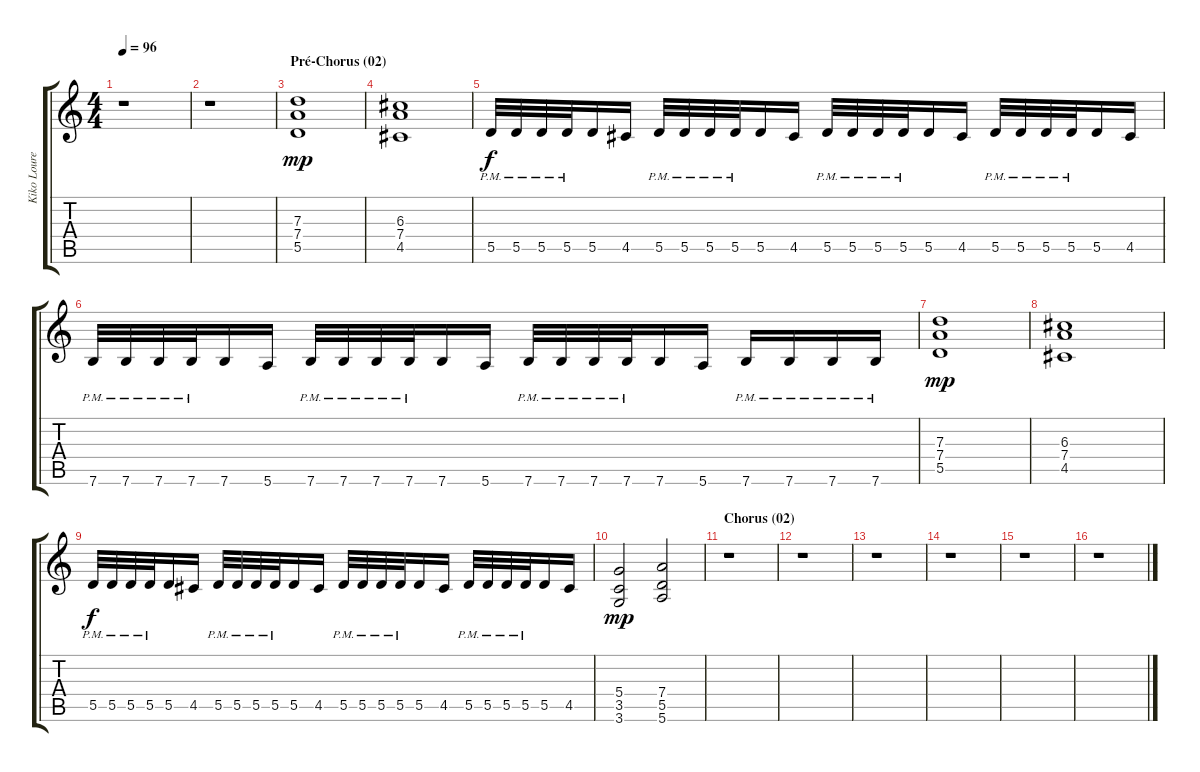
\track ("Kiko Loureiro (acoustic)" "Kiko Loure") {instrument acousticguitarsteel}
\staff {score tabs}
\tuning (E4 B3 G3 D3 A2 E2) {hide}
\ts (4 4)
\tempo 96
\clef g2
\ks c
r.1{dy mf} |
r.1 |
\section ("" "Pré-Chorus (02)")
(7.3 7.4 5.5).1{dy mp volume 12 balance 8 instrument distortionguitar} |
(6.3 7.4 4.5).1 |
5.5{pm}.32{dy f} 5.5{pm}.32 5.5{pm}.32 5.5{pm}.32 5.5.16 4.5.16 5.5{pm}.32 5.5{pm}.32 5.5{pm}.32 5.5{pm}.32 5.5.16 4.5.16 5.5{pm}.32 5.5{pm}.32 5.5{pm}.32 5.5{pm}.32 5.5.16 4.5.16 5.5{pm}.32 5.5{pm}.32 5.5{pm}.32 5.5{pm}.32 5.5.16 4.5.16 |
7.6{pm}.32 7.6{pm}.32 7.6{pm}.32 7.6{pm}.32 7.6.16 5.6.16 7.6{pm}.32 7.6{pm}.32 7.6{pm}.32 7.6{pm}.32 7.6.16 5.6.16 7.6{pm}.32 7.6{pm}.32 7.6{pm}.32 7.6{pm}.32 7.6.16 5.6.16 7.6{pm}.16 7.6{pm}.16 7.6{pm}.16 7.6{pm}.16 |
(7.3 7.4 5.5).1{dy mp} |
(6.3 7.4 4.5).1 |
5.5{pm}.32{dy f} 5.5{pm}.32 5.5{pm}.32 5.5{pm}.32 5.5.16 4.5.16 5.5{pm}.32 5.5{pm}.32 5.5{pm}.32 5.5{pm}.32 5.5.16 4.5.16 5.5{pm}.32 5.5{pm}.32 5.5{pm}.32 5.5{pm}.32 5.5.16 4.5.16 5.5{pm}.32 5.5{pm}.32 5.5{pm}.32 5.5{pm}.32 5.5.16 4.5.16 |
(5.4 3.5 3.6).2{dy mp} (7.4 5.5 5.6).2 |
\section ("" "Chorus (02)")
r.1{volume 12 balance 13 instrument acousticguitarsteel} |
r.1 |
r.1 |
r.1 |
r.1 |
r.1
